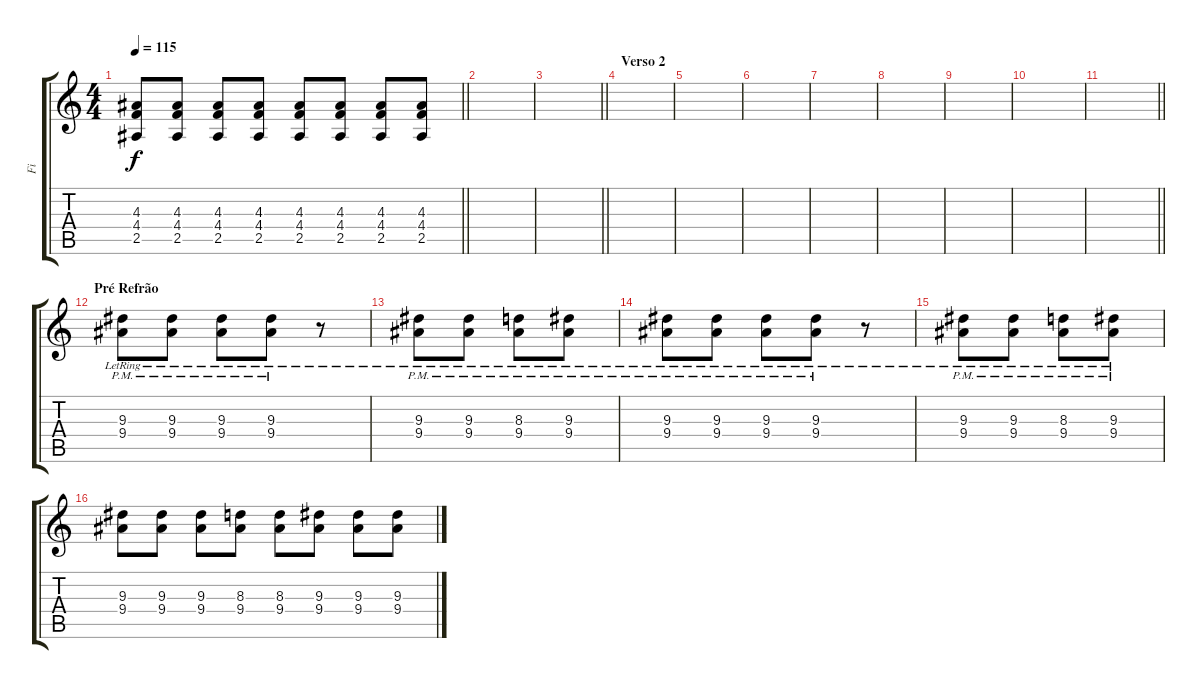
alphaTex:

\track ("Fi" "Fi") {instrument distortionguitar}
\staff {score tabs}
\tuning (Eb4 Bb3 Gb3 Db3 Ab2 Eb2) {hide}
\ts (4 4)
\tempo 115
\clef g2
\barLineRight lightlight
\ks c
(4.3 4.4 2.5).8{dy f} (4.3 4.4 2.5).8 (4.3 4.4 2.5).8 (4.3 4.4 2.5).8 (4.3 4.4 2.5).8 (4.3 4.4 2.5).8 (4.3 4.4 2.5).8 (4.3 4.4 2.5).8 |
|
\barLineRight lightlight
|
\section ("" "Verso 2")
|
|
|
|
|
|
|
\barLineRight lightlight
|
\section ("" "Pré Refrão")
(9.3{pm lr} 9.4{pm lr}).8 (9.3{pm lr} 9.4{pm lr}).8 (9.3{pm lr} 9.4{pm lr}).8 (9.3{pm lr} 9.4{pm lr}).8 r.8 |
(9.3{pm lr} 9.4{pm lr}).8 (9.3{pm lr} 9.4{pm lr}).8 (8.3{pm lr} 9.4{pm lr}).8 (9.3{pm lr} 9.4{pm lr}).8 |
(9.3{pm lr} 9.4{pm lr}).8 (9.3{pm lr} 9.4{pm lr}).8 (9.3{pm lr} 9.4{pm lr}).8 (9.3{pm lr} 9.4{pm lr}).8 r.8 |
(9.3{pm lr} 9.4{pm lr}).8 (9.3{pm lr} 9.4{pm lr}).8 (8.3{pm lr} 9.4{pm lr}).8 (9.3{pm lr} 9.4{pm lr}).8 |
(9.3 9.4).8 (9.3 9.4).8 (9.3 9.4).8 (8.3 9.4).8 (8.3 9.4).8 (9.3 9.4).8 (9.3 9.4).8 (9.3 9.4).8
